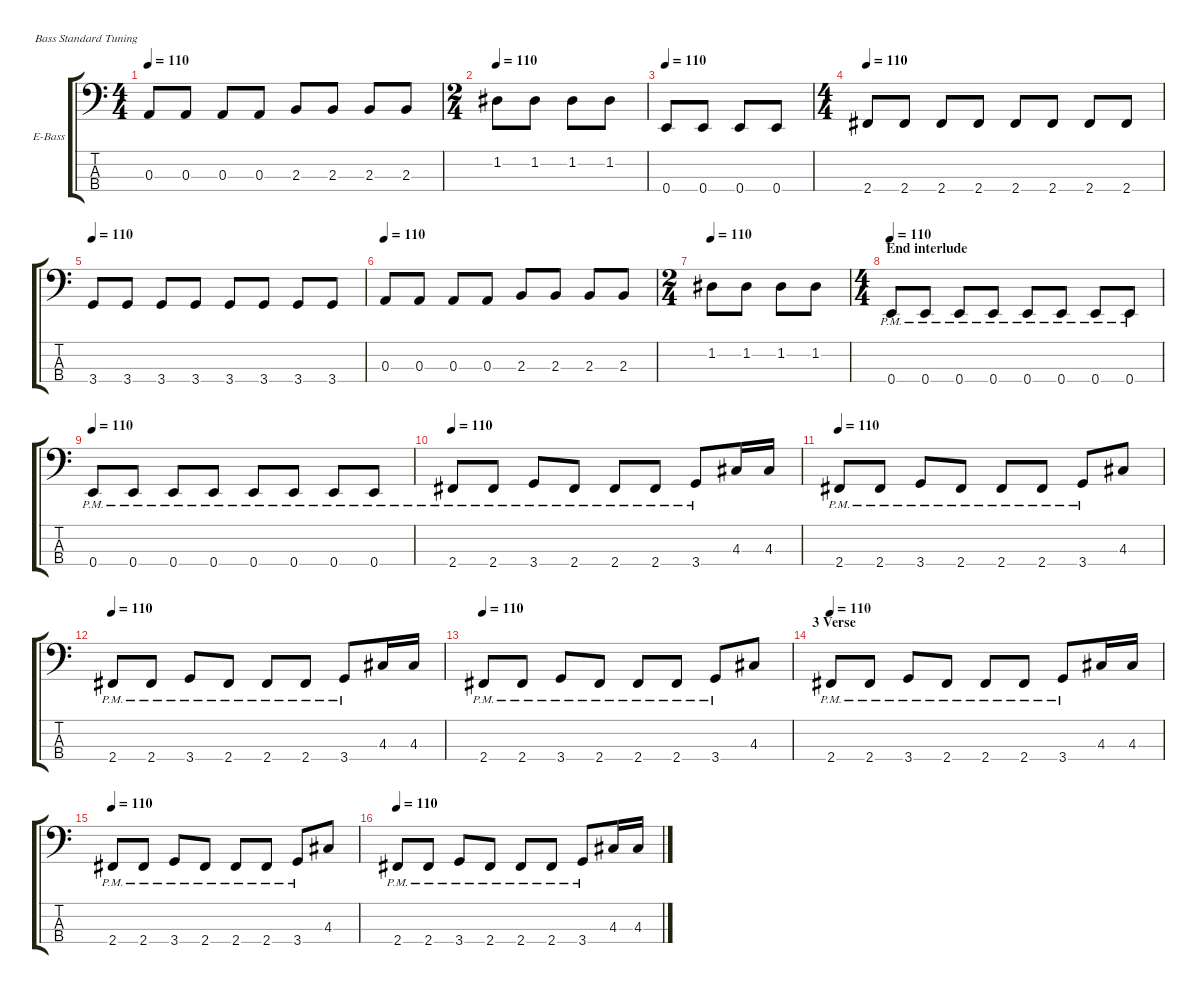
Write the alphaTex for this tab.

\hideDynamics
\bracketExtendMode groupsimilarinstruments
\firstSystemTrackNameOrientation horizontal
\otherSystemsTrackNameOrientation horizontal
\track ("Bass" "E-Bass") {multiBarRest instrument electricbassfinger}
\staff {score tabs}
\tuning (G2 D2 A1 E1)
\ts (4 4)
\tempo 110
\clef f4
\ks c
0.3.8{dy fff} 0.3.8 0.3.8 0.3.8 2.3.8 2.3.8 2.3.8 2.3.8 |
\ts (2 4)
\tempo 110
1.2.8 1.2.8 1.2.8 1.2.8 |
\tempo 110
0.4.8 0.4.8 0.4.8 0.4.8 |
\ts (4 4)
\tempo 110
2.4.8 2.4.8 2.4.8 2.4.8 2.4.8 2.4.8 2.4.8 2.4.8 |
\tempo 110
3.4.8 3.4.8 3.4.8 3.4.8 3.4.8 3.4.8 3.4.8 3.4.8 |
\tempo 110
0.3.8 0.3.8 0.3.8 0.3.8 2.3.8 2.3.8 2.3.8 2.3.8 |
\ts (2 4)
\tempo 110
1.2.8 1.2.8 1.2.8 1.2.8 |
\ts (4 4)
\section ("" "End interlude")
\tempo 110
0.4{pm}.8 0.4{pm}.8 0.4{pm}.8 0.4{pm}.8 0.4{pm}.8 0.4{pm}.8 0.4{pm}.8 0.4{pm}.8 |
\tempo 110
0.4{pm}.8 0.4{pm}.8 0.4{pm}.8 0.4{pm}.8 0.4{pm}.8 0.4{pm}.8 0.4{pm}.8 0.4{pm}.8 |
\tempo 110
2.4{pm}.8 2.4{pm}.8 3.4{pm}.8 2.4{pm}.8 2.4{pm}.8 2.4{pm}.8 3.4{pm}.8 4.3.16 4.3.16 |
\tempo 110
2.4{pm}.8 2.4{pm}.8 3.4{pm}.8 2.4{pm}.8 2.4{pm}.8 2.4{pm}.8 3.4{pm}.8 4.3.8 |
\tempo 110
2.4{pm}.8 2.4{pm}.8 3.4{pm}.8 2.4{pm}.8 2.4{pm}.8 2.4{pm}.8 3.4{pm}.8 4.3.16 4.3.16 |
\tempo 110
2.4{pm}.8 2.4{pm}.8 3.4{pm}.8 2.4{pm}.8 2.4{pm}.8 2.4{pm}.8 3.4{pm}.8 4.3.8 |
\section ("" "3 Verse")
\tempo 110
2.4{pm}.8 2.4{pm}.8 3.4{pm}.8 2.4{pm}.8 2.4{pm}.8 2.4{pm}.8 3.4{pm}.8 4.3.16 4.3.16 |
\tempo 110
2.4{pm}.8 2.4{pm}.8 3.4{pm}.8 2.4{pm}.8 2.4{pm}.8 2.4{pm}.8 3.4{pm}.8 4.3.8 |
\tempo 110
2.4{pm}.8 2.4{pm}.8 3.4{pm}.8 2.4{pm}.8 2.4{pm}.8 2.4{pm}.8 3.4{pm}.8 4.3.16 4.3.16
